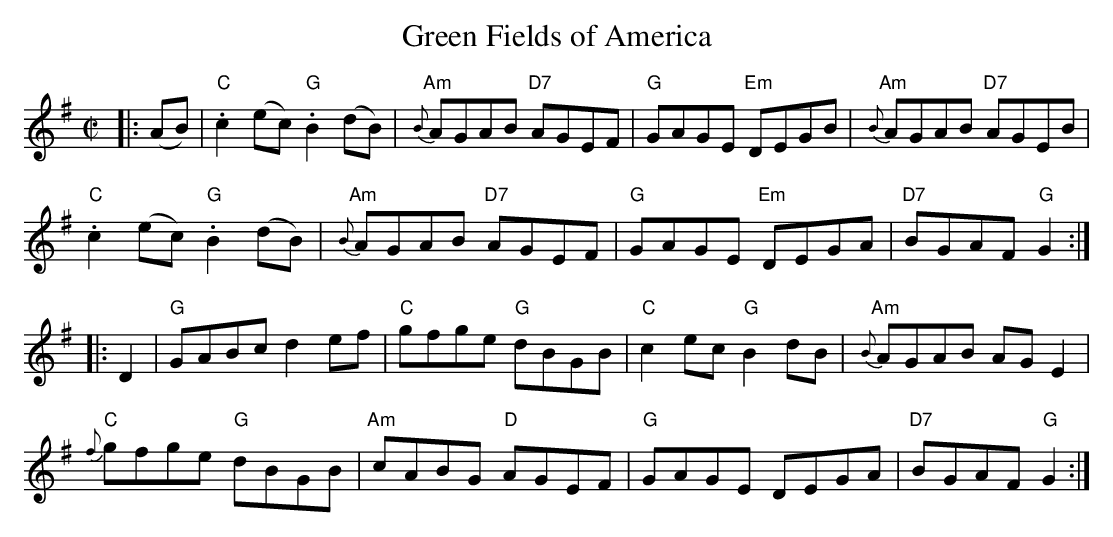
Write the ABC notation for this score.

X:1
T:Green Fields of America
M:C|
L:1/8
K:G
|:(AB)|"C".c2(ec) "G".B2(dB) | "Am"{B}AGAB "D7"AGEF | "G"GAGE "Em"DEGB | "Am"{B}AGAB "D7"AGEB |
"C".c2(ec) "G".B2(dB) | "Am"{B}AGAB "D7"AGEF | "G"GAGE "Em"DEGA | "D7"BGAF "G"G2:|
|:D2|"G"GABc d2ef | "C"gfge "G"dBGB | "C"c2ec "G"B2dB | "Am"{B}AGAB AGE2 |
"C"{f}gfge "G"dBGB |"Am"cABG "D"AGEF | "G" GAGE  DEGA|"D7" BGAF "G"G2:|
